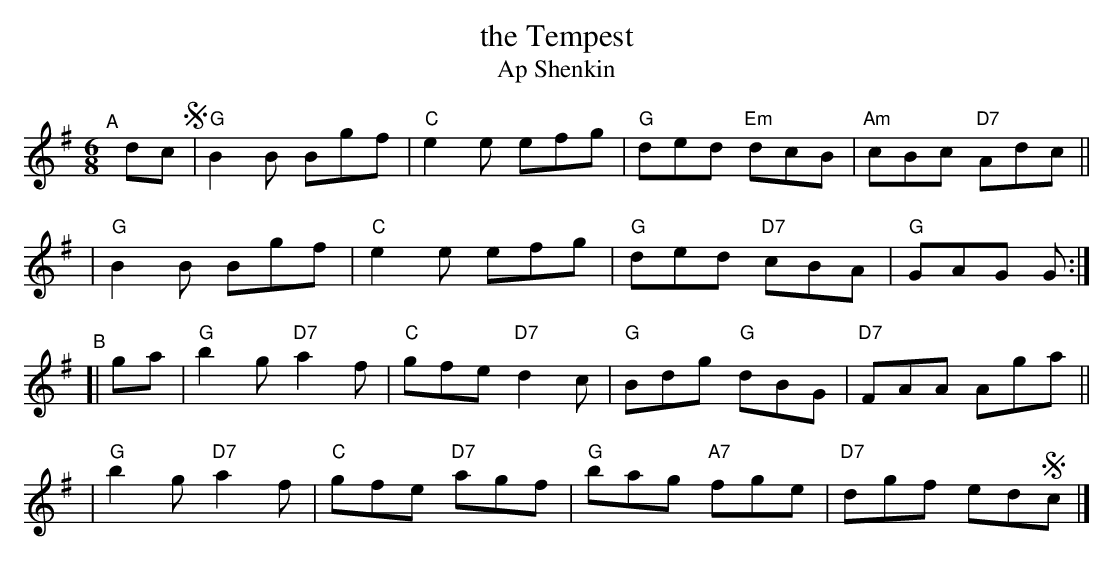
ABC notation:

X:1
T: the Tempest
T: Ap Shenkin
M: 6/8
L: 1/8
K: G
"^A"[|] dc !segno!\
| "G"B2B Bgf | "C"e2e efg | "G"ded "Em"dcB | "Am"cBc "D7"Adc ||
| "G"B2B Bgf | "C"e2e efg | "G"ded "D7"cBA | "G"GAG G :|
"^B"[| ga \
| "G"b2g "D7"a2f | "C"gfe "D7"d2c | "G"Bdg "G"dBG | "D7"FAA Aga ||
| "G"b2g "D7"a2f | "C"gfe "D7"agf | "G"bag "A7"fge | "D7"dgf ed!segno!c |]
